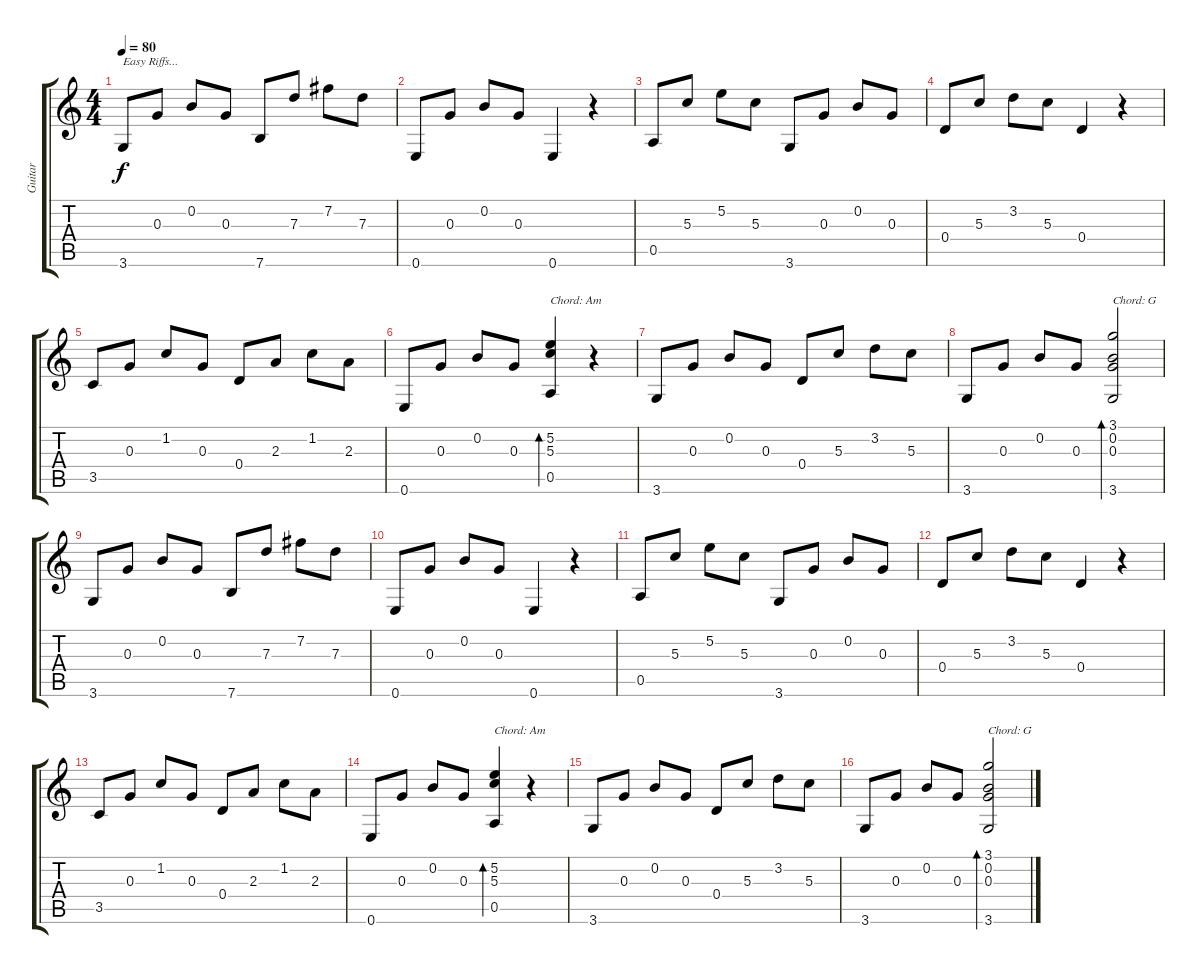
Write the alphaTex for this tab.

\track ("Guitar" "Guitar") {instrument acousticguitarnylon}
\staff {score tabs}
\tuning (E4 B3 G3 D3 A2 E2) {hide}
\ts (4 4)
\tempo 80
\clef g2
\ks c
3.6.8{txt "Easy Riffs..." dy f instrument acousticguitarnylon} 0.3.8 0.2.8 0.3.8 7.6.8 7.3.8 7.2.8 7.3.8 |
0.6.8 0.3.8 0.2.8 0.3.8 0.6.4 r.4 |
0.5.8 5.3.8 5.2.8 5.3.8 3.6.8 0.3.8 0.2.8 0.3.8 |
0.4.8 5.3.8 3.2.8 5.3.8 0.4.4 r.4 |
3.5.8 0.3.8 1.2.8 0.3.8 0.4.8 2.3.8 1.2.8 2.3.8 |
0.6.8 0.3.8 0.2.8 0.3.8 (5.2 5.3 0.5).4{bd 120 txt "Chord: Am"} r.4 |
3.6.8 0.3.8 0.2.8 0.3.8 0.4.8 5.3.8 3.2.8 5.3.8 |
3.6.8 0.3.8 0.2.8 0.3.8 (3.1 0.2 0.3 3.6).2{bd 240 txt "Chord: G"} |
3.6.8 0.3.8 0.2.8 0.3.8 7.6.8 7.3.8 7.2.8 7.3.8 |
0.6.8 0.3.8 0.2.8 0.3.8 0.6.4 r.4 |
0.5.8 5.3.8 5.2.8 5.3.8 3.6.8 0.3.8 0.2.8 0.3.8 |
0.4.8 5.3.8 3.2.8 5.3.8 0.4.4 r.4 |
3.5.8 0.3.8 1.2.8 0.3.8 0.4.8 2.3.8 1.2.8 2.3.8 |
0.6.8 0.3.8 0.2.8 0.3.8 (5.2 5.3 0.5).4{bd 120 txt "Chord: Am"} r.4 |
3.6.8 0.3.8 0.2.8 0.3.8 0.4.8 5.3.8 3.2.8 5.3.8 |
3.6.8 0.3.8 0.2.8 0.3.8 (3.1 0.2 0.3 3.6).2{bd 240 txt "Chord: G"}
